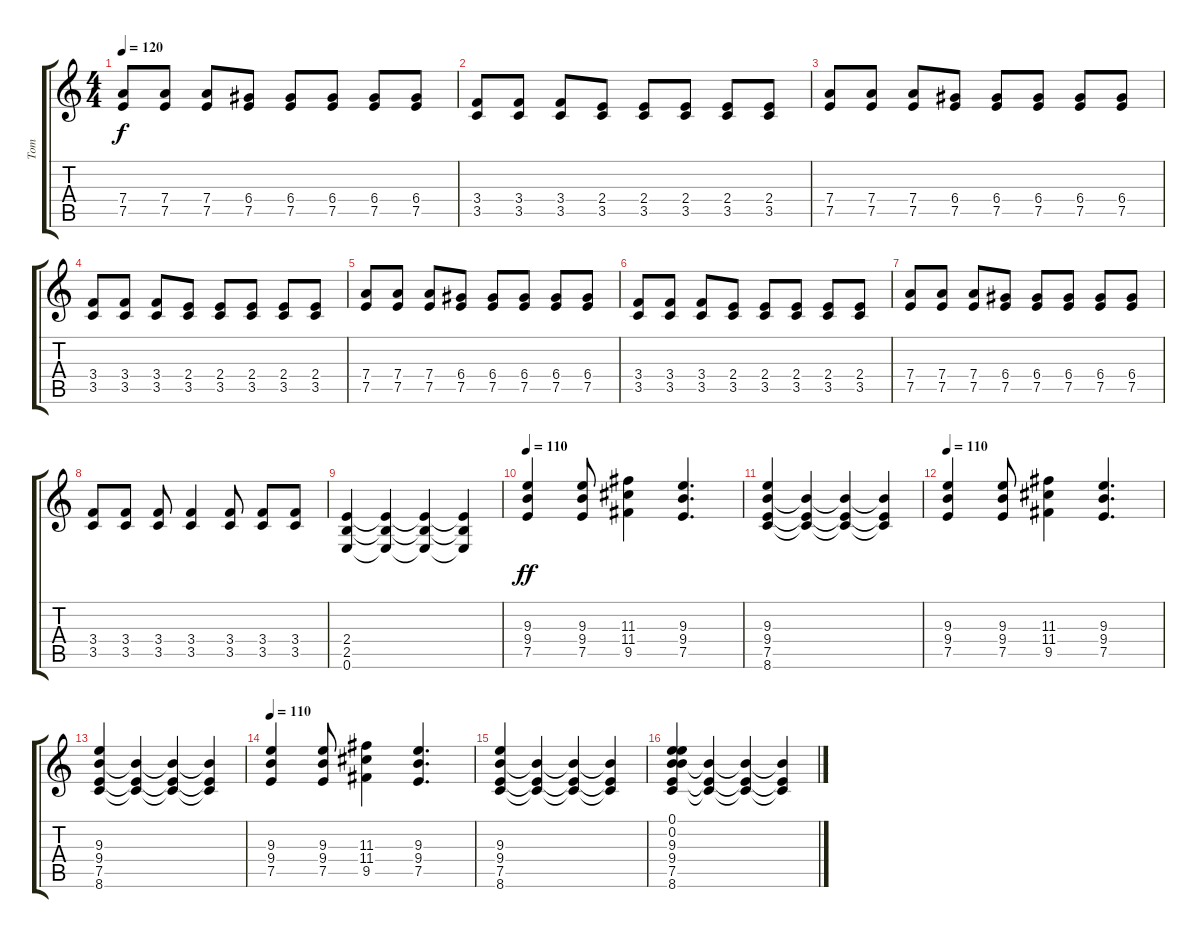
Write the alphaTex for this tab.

\track ("Tom" "Tom") {instrument distortionguitar}
\staff {score tabs}
\tuning (E4 B3 G3 D3 A2 E2) {hide}
\ts (4 4)
\tempo 120
\clef g2
\ks c
(7.4 7.5).8{dy f} (7.4 7.5).8 (7.4 7.5).8 (6.4 7.5).8 (6.4 7.5).8 (6.4 7.5).8 (6.4 7.5).8 (6.4 7.5).8 |
(3.4 3.5).8 (3.4 3.5).8 (3.4 3.5).8 (2.4 3.5).8 (2.4 3.5).8 (2.4 3.5).8 (2.4 3.5).8 (2.4 3.5).8 |
(7.4 7.5).8 (7.4 7.5).8 (7.4 7.5).8 (6.4 7.5).8 (6.4 7.5).8 (6.4 7.5).8 (6.4 7.5).8 (6.4 7.5).8 |
(3.4 3.5).8 (3.4 3.5).8 (3.4 3.5).8 (2.4 3.5).8 (2.4 3.5).8 (2.4 3.5).8 (2.4 3.5).8 (2.4 3.5).8 |
(7.4 7.5).8 (7.4 7.5).8 (7.4 7.5).8 (6.4 7.5).8 (6.4 7.5).8 (6.4 7.5).8 (6.4 7.5).8 (6.4 7.5).8 |
(3.4 3.5).8 (3.4 3.5).8 (3.4 3.5).8 (2.4 3.5).8 (2.4 3.5).8 (2.4 3.5).8 (2.4 3.5).8 (2.4 3.5).8 |
(7.4 7.5).8 (7.4 7.5).8 (7.4 7.5).8 (6.4 7.5).8 (6.4 7.5).8 (6.4 7.5).8 (6.4 7.5).8 (6.4 7.5).8 |
(3.4 3.5).8 (3.4 3.5).8 (3.4 3.5).8 (3.4 3.5).4 (3.4 3.5).8 (3.4 3.5).8 (3.4 3.5).8 |
(2.4 2.5 0.6).4 (2.4{t} 2.5{t} 0.6{t}).4 (2.4{t} 2.5{t} 0.6{t}).4 (2.4{t} 2.5{t} 0.6{t}).4{volume 13} |
\tempo 110
(9.3 9.4 7.5).4{dy ff volume 12} (9.3 9.4 7.5).8 (11.3 11.4 9.5).4 (9.3 9.4 7.5).4{d} |
(9.3 9.4 7.5 8.6).4 (9.4{t} 7.5{t} 8.6{t}).4 (9.4{t} 7.5{t} 8.6{t}).4 (9.4{t} 7.5{t} 8.6{t}).4 |
\tempo 110
(9.3 9.4 7.5).4 (9.3 9.4 7.5).8 (11.3 11.4 9.5).4 (9.3 9.4 7.5).4{d} |
(9.3 9.4 7.5 8.6).4 (9.4{t} 7.5{t} 8.6{t}).4 (9.4{t} 7.5{t} 8.6{t}).4 (9.4{t} 7.5{t} 8.6{t}).4 |
\tempo 110
(9.3 9.4 7.5).4 (9.3 9.4 7.5).8 (11.3 11.4 9.5).4 (9.3 9.4 7.5).4{d} |
(9.3 9.4 7.5 8.6).4 (9.4{t} 7.5{t} 8.6{t}).4 (9.4{t} 7.5{t} 8.6{t}).4 (9.4{t} 7.5{t} 8.6{t}).4 |
(0.1 0.2 9.3 9.4 7.5 8.6).4 (9.4{t} 7.5{t} 8.6{t}).4 (9.4{t} 7.5{t} 8.6{t}).4 (9.4{t} 7.5{t} 8.6{t}).4
